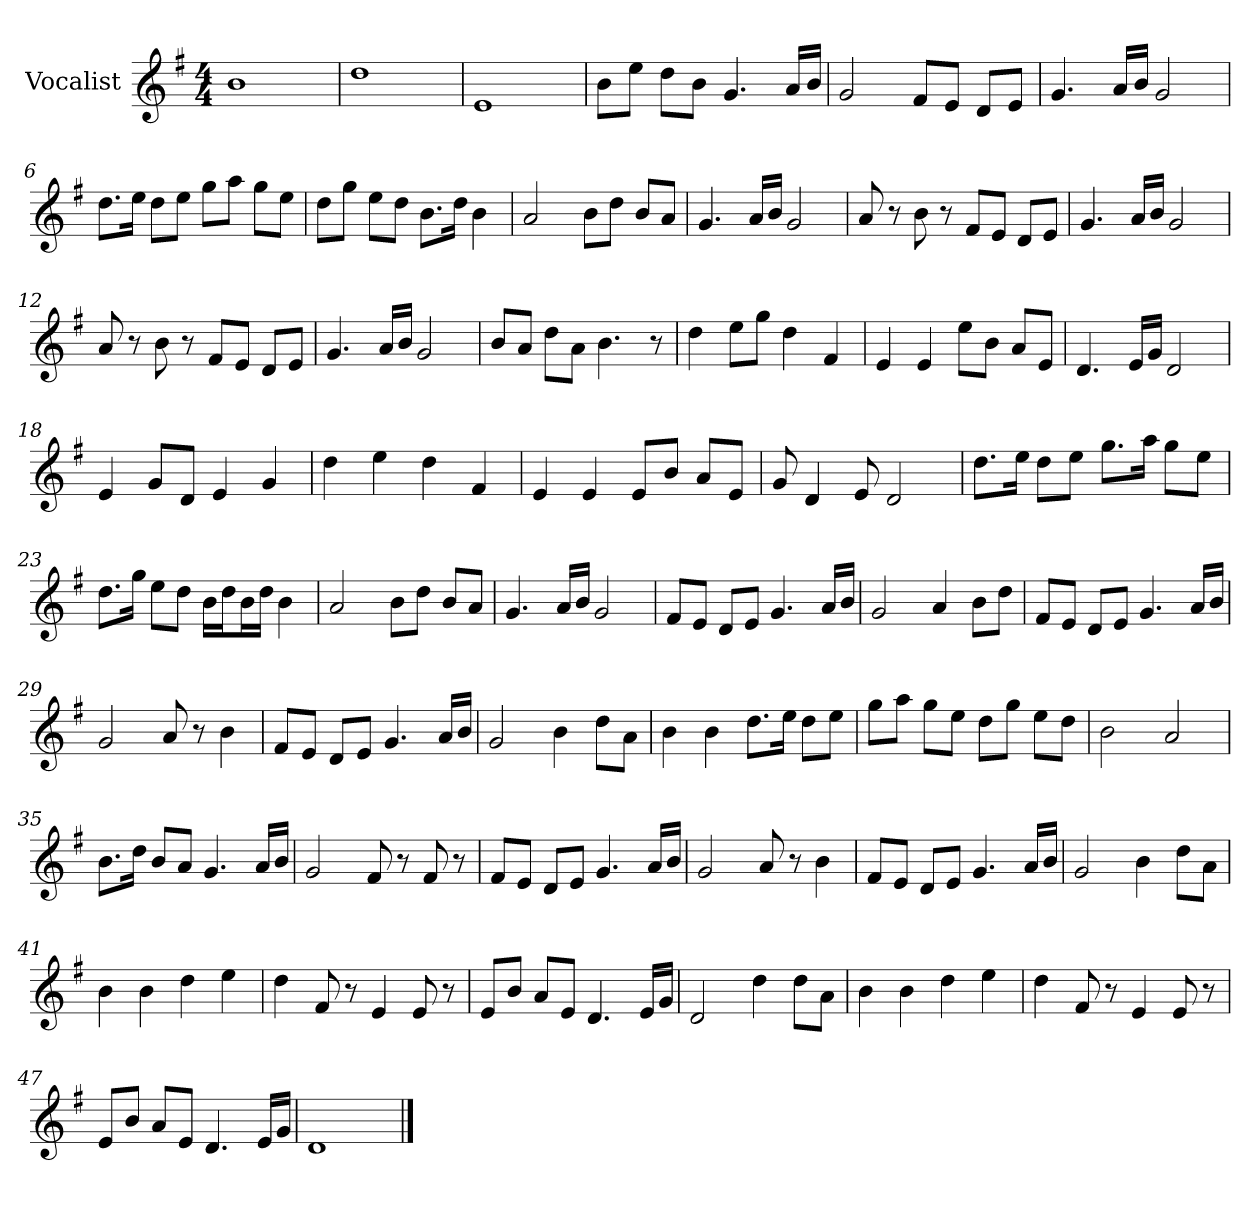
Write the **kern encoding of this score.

**kern
*part1
*staff1
*I"Vocalist
*k[f#]
*G:
*M4/4
=
1b
=1
1dd
=2
1e
=3
8bL
8eeJ
8ddL
8bJ
4.g
16aLL
16bJJ
=4
2g
8f#L
8eJ
8dL
8eJ
=5
4.g
16aLL
16bJJ
2g
=6
8.ddL
16eeJk
8ddL
8eeJ
8ggL
8aaJ
8ggL
8eeJ
=7
8ddL
8ggJ
8eeL
8ddJ
8.bL
16ddJk
4b
=8
2a
8bL
8ddJ
8bL
8aJ
=9
4.g
16aLL
16bJJ
2g
=10
8a
8r
8b
8r
8f#L
8eJ
8dL
8eJ
=11
4.g
16aLL
16bJJ
2g
=12
8a
8r
8b
8r
8f#L
8eJ
8dL
8eJ
=13
4.g
16aLL
16bJJ
2g
=14
8bL
8aJ
8ddL
8aJ
4.b
8r
=15
4dd
8eeL
8ggJ
4dd
4f#
=16
4e
4e
8eeL
8bJ
8aL
8eJ
=17
4.d
16eLL
16gJJ
2d
=18
4e
8gL
8dJ
4e
4g
=19
4dd
4ee
4dd
4f#
=20
4e
4e
8eL
8bJ
8aL
8eJ
=21
8g
4d
8e
2d
=22
8.ddL
16eeJk
8ddL
8eeJ
8.ggL
16aaJk
8ggL
8eeJ
=23
8.ddL
16ggJk
8eeL
8ddJ
16bLL
16ddJ
16bL
16ddJJ
4b
=24
2a
8bL
8ddJ
8bL
8aJ
=25
4.g
16aLL
16bJJ
2g
=26
8f#L
8eJ
8dL
8eJ
4.g
16aLL
16bJJ
=27
2g
4a
8bL
8ddJ
=28
8f#L
8eJ
8dL
8eJ
4.g
16aLL
16bJJ
=29
2g
8a
8r
4b
=30
8f#L
8eJ
8dL
8eJ
4.g
16aLL
16bJJ
=31
2g
4b
8ddL
8aJ
=32
4b
4b
8.ddL
16eeJk
8ddL
8eeJ
=33
8ggL
8aaJ
8ggL
8eeJ
8ddL
8ggJ
8eeL
8ddJ
=34
2b
2a
=35
8.bL
16ddJk
8bL
8aJ
4.g
16aLL
16bJJ
=36
2g
8f#
8r
8f#
8r
=37
8f#L
8eJ
8dL
8eJ
4.g
16aLL
16bJJ
=38
2g
8a
8r
4b
=39
8f#L
8eJ
8dL
8eJ
4.g
16aLL
16bJJ
=40
2g
4b
8ddL
8aJ
=41
4b
4b
4dd
4ee
=42
4dd
8f#
8r
4e
8e
8r
=43
8eL
8bJ
8aL
8eJ
4.d
16eLL
16gJJ
=44
2d
4dd
8ddL
8aJ
=45
4b
4b
4dd
4ee
=46
4dd
8f#
8r
4e
8e
8r
=47
8eL
8bJ
8aL
8eJ
4.d
16eLL
16gJJ
=48
1d
==
*-
